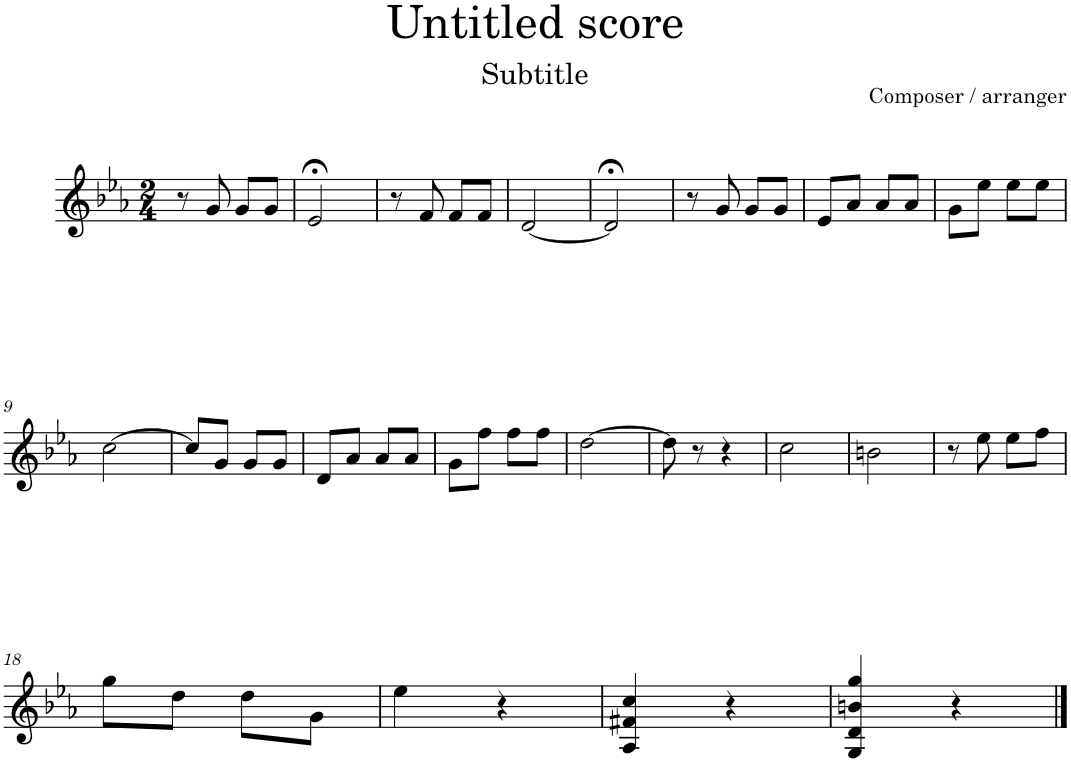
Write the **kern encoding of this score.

**kern
*part1
*staff1
*I"Violin
*I'Vln.
*clefG2
*k[b-e-a-]
*M2/4
=1
8r
8g/
8g/L
8g/J
=2
2e-;</
=3
8r
8f/
8f/L
8f/J
=4
[2d/
=5
2d;</]
=6
8r
8g/
8g/L
8g/J
=7
8e-/L
8a-/J
8a-/L
8a-/J
=8
8g\L
8ee-\J
8ee-\L
8ee-\J
!!LO:LB:g=z
=9
[2cc\
=10
8cc/L]
8g/J
8g/L
8g/J
=11
8d/L
8a-/J
8a-/L
8a-/J
=12
8g\L
8ff\J
8ff\L
8ff\J
=13
[2dd\
=14
8dd\]
8r
4r
=15
2cc\
=16
2bn\
=17
8r
8ee-\
8ee-\L
8ff\J
!!LO:LB:g=z
=18
8gg\L
8dd\J
8dd\L
8g\J
=19
4ee-\
4r
=20
4A-/ 4f#X/ 4cc/
4r
=21
4G/ 4d/ 4bn/ 4gg/
4r
==
*-
